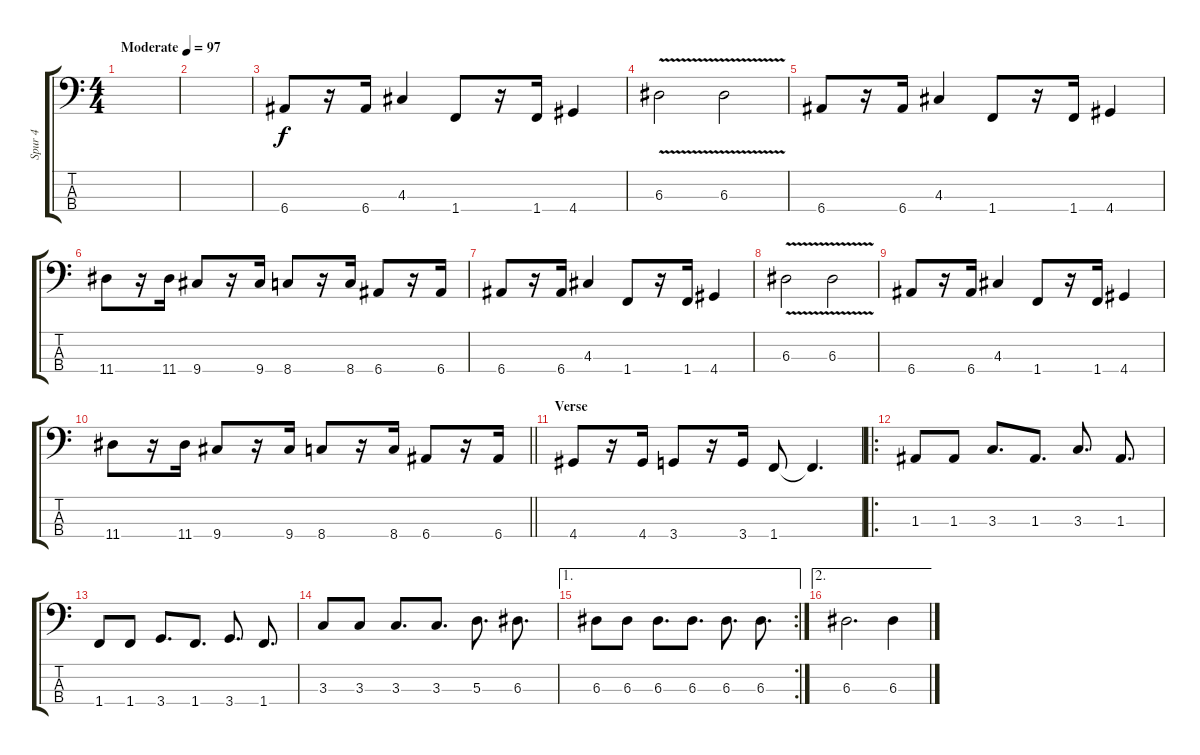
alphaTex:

\track ("Spur 4" "Spur 4") {instrument electricbasspick}
\staff {score tabs}
\tuning (G2 D2 A1 E1) {hide}
\ts (4 4)
\tempo (97 "Moderate")
\clef f4
\ks c
|
|
6.4.8 r.16 6.4.16 4.3.4 1.4.8 r.16 1.4.16 4.4.4 |
6.3{v}.2 6.3{v}.2 |
6.4.8 r.16 6.4.16 4.3.4 1.4.8 r.16 1.4.16 4.4.4 |
11.4.8 r.16 11.4.16 9.4.8 r.16 9.4.16 8.4.8 r.16 8.4.16 6.4.8 r.16 6.4.16 |
6.4.8 r.16 6.4.16 4.3.4 1.4.8 r.16 1.4.16 4.4.4 |
6.3{v}.2 6.3{v}.2 |
6.4.8 r.16 6.4.16 4.3.4 1.4.8 r.16 1.4.16 4.4.4 |
\barLineRight lightlight
11.4.8 r.16 11.4.16 9.4.8 r.16 9.4.16 8.4.8 r.16 8.4.16 6.4.8 r.16 6.4.16 |
\section ("" "Verse")
4.4.8 r.16 4.4.16 3.4.8 r.16 3.4.16 1.4.8 1.4{t}.4{d} |
\ro
1.3.8 1.3.8 3.3.8{d} 1.3.8{d} 3.3.8{d} 1.3.8{d} |
1.4.8 1.4.8 3.4.8{d} 1.4.8{d} 3.4.8{d} 1.4.8{d} |
3.3.8 3.3.8 3.3.8{d} 3.3.8{d} 5.3.8{d} 6.3.8{d} |
\ae 1
\rc 2
6.3.8 6.3.8 6.3.8{d} 6.3.8{d} 6.3.8{d} 6.3.8{d} |
\ae 2
6.3.2{d} 6.3.4
